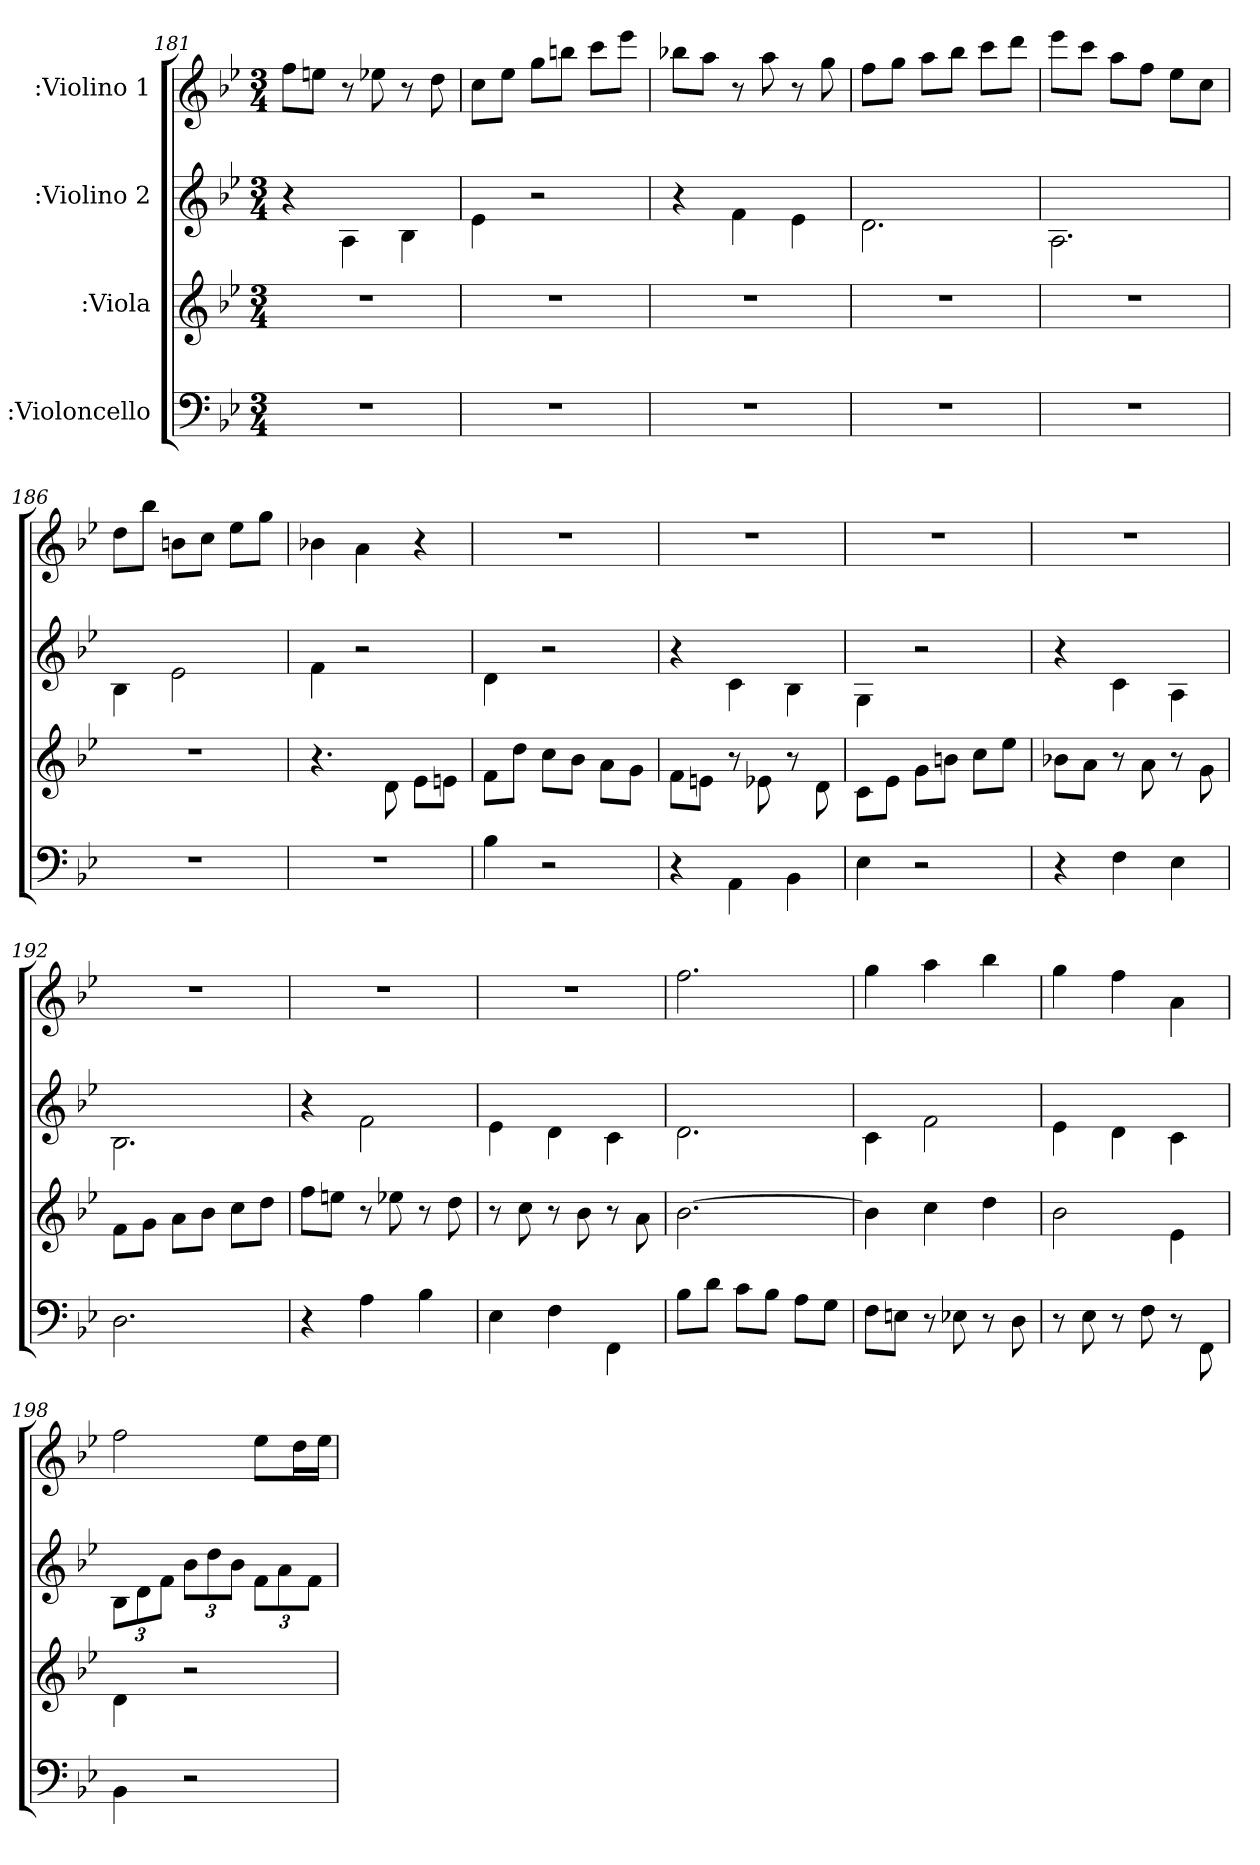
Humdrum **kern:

**kern	**kern	**kern	**kern
*part4	*part3	*part2	*part1
*staff4	*staff3	*staff2	*staff1
*I":Violoncello	*I":Viola	*I":Violino 2	*I":Violino 1
*k[b-e-]	*k[b-e-]	*k[b-e-]	*k[b-e-]
*B-:	*B-:	*B-:	*B-:
*M3/4	*M3/4	*M3/4	*M3/4
=181	=181	=181	=181
2.r	2.r	4r	8ff\L
.	.	.	8een\J
.	.	4A\	8r
.	.	.	8ee-X\
.	.	4B-\	8r
.	.	.	8dd\
=182	=182	=182	=182
2.r	2.r	4e-\	8cc\L
.	.	.	8ee-\J
.	.	2r	8gg\L
.	.	.	8bbn\J
.	.	.	8ccc\L
.	.	.	8eee-\J
=183	=183	=183	=183
2.r	2.r	4r	8bb-X\L
.	.	.	8aa\J
.	.	4f\	8r
.	.	.	8aa\
.	.	4e-\	8r
.	.	.	8gg\
=184	=184	=184	=184
2.r	2.r	2.d\	8ff\L
.	.	.	8gg\J
.	.	.	8aa\L
.	.	.	8bb-\J
.	.	.	8ccc\L
.	.	.	8ddd\J
=185	=185	=185	=185
2.r	2.r	2.A\	8eee-\L
.	.	.	8ccc\J
.	.	.	8aa\L
.	.	.	8ff\J
.	.	.	8ee-\L
.	.	.	8cc\J
=186	=186	=186	=186
2.r	2.r	4B-\	8dd\L
.	.	.	8bb-\J
.	.	2e-\	8bn\L
.	.	.	8cc\J
.	.	.	8ee-\L
.	.	.	8gg\J
=187	=187	=187	=187
2.r	4.r	4f\	4b-X\
.	.	2r	4a\
.	8d\	.	.
.	8e-\L	.	4r
.	8en\J	.	.
=188	=188	=188	=188
4B-\	8f\L	4d\	2.r
.	8dd\J	.	.
2r	8cc\L	2r	.
.	8b-\J	.	.
.	8a\L	.	.
.	8g\J	.	.
=189	=189	=189	=189
4r	8f\L	4r	2.r
.	8en\J	.	.
4AA\	8r	4c\	.
.	8e-X\	.	.
4BB-\	8r	4B-\	.
.	8d\	.	.
=190	=190	=190	=190
4E-\	8c\L	4G\	2.r
.	8e-\J	.	.
2r	8g\L	2r	.
.	8bn\J	.	.
.	8cc\L	.	.
.	8ee-\J	.	.
=191	=191	=191	=191
4r	8b-X\L	4r	2.r
.	8a\J	.	.
4F\	8r	4c\	.
.	8a\	.	.
4E-\	8r	4A\	.
.	8g\	.	.
=192	=192	=192	=192
2.D\	8f\L	2.B-\	2.r
.	8g\J	.	.
.	8a\L	.	.
.	8b-\J	.	.
.	8cc\L	.	.
.	8dd\J	.	.
=193	=193	=193	=193
4r	8ff\L	4r	2.r
.	8een\J	.	.
4A\	8r	2f\	.
.	8ee-X\	.	.
4B-\	8r	.	.
.	8dd\	.	.
=194	=194	=194	=194
4E-\	8r	4e-\	2.r
.	8cc\	.	.
4F\	8r	4d\	.
.	8b-\	.	.
4FF\	8r	4c\	.
.	8a\	.	.
=195	=195	=195	=195
8B-\L	[2.b-\	2.d\	2.ff\
8d\J	.	.	.
8c\L	.	.	.
8B-\J	.	.	.
8A\L	.	.	.
8G\J	.	.	.
=196	=196	=196	=196
8F\L	4b-\]	4c\	4gg\
8En\J	.	.	.
8r	4cc\	2f\	4aa\
8E-X\	.	.	.
8r	4dd\	.	4bb-\
8D\	.	.	.
=197	=197	=197	=197
8r	2b-\	4e-\	4gg\
8E-\	.	.	.
8r	.	4d\	4ff\
8F\	.	.	.
8r	4e-\	4c\	4a\
8FF\	.	.	.
=198	=198	=198	=198
4BB-\	4d\	12B-\L	2ff\
.	.	12d\	.
.	.	12f\J	.
2r	2r	12b-\L	.
.	.	12dd\	.
.	.	12b-\J	.
.	.	12f\L	8ee-\L
.	.	12a\	.
.	.	.	16dd\L
.	.	12f\J	.
.	.	.	16ee-\JJ
=	=	=	=
*-	*-	*-	*-
